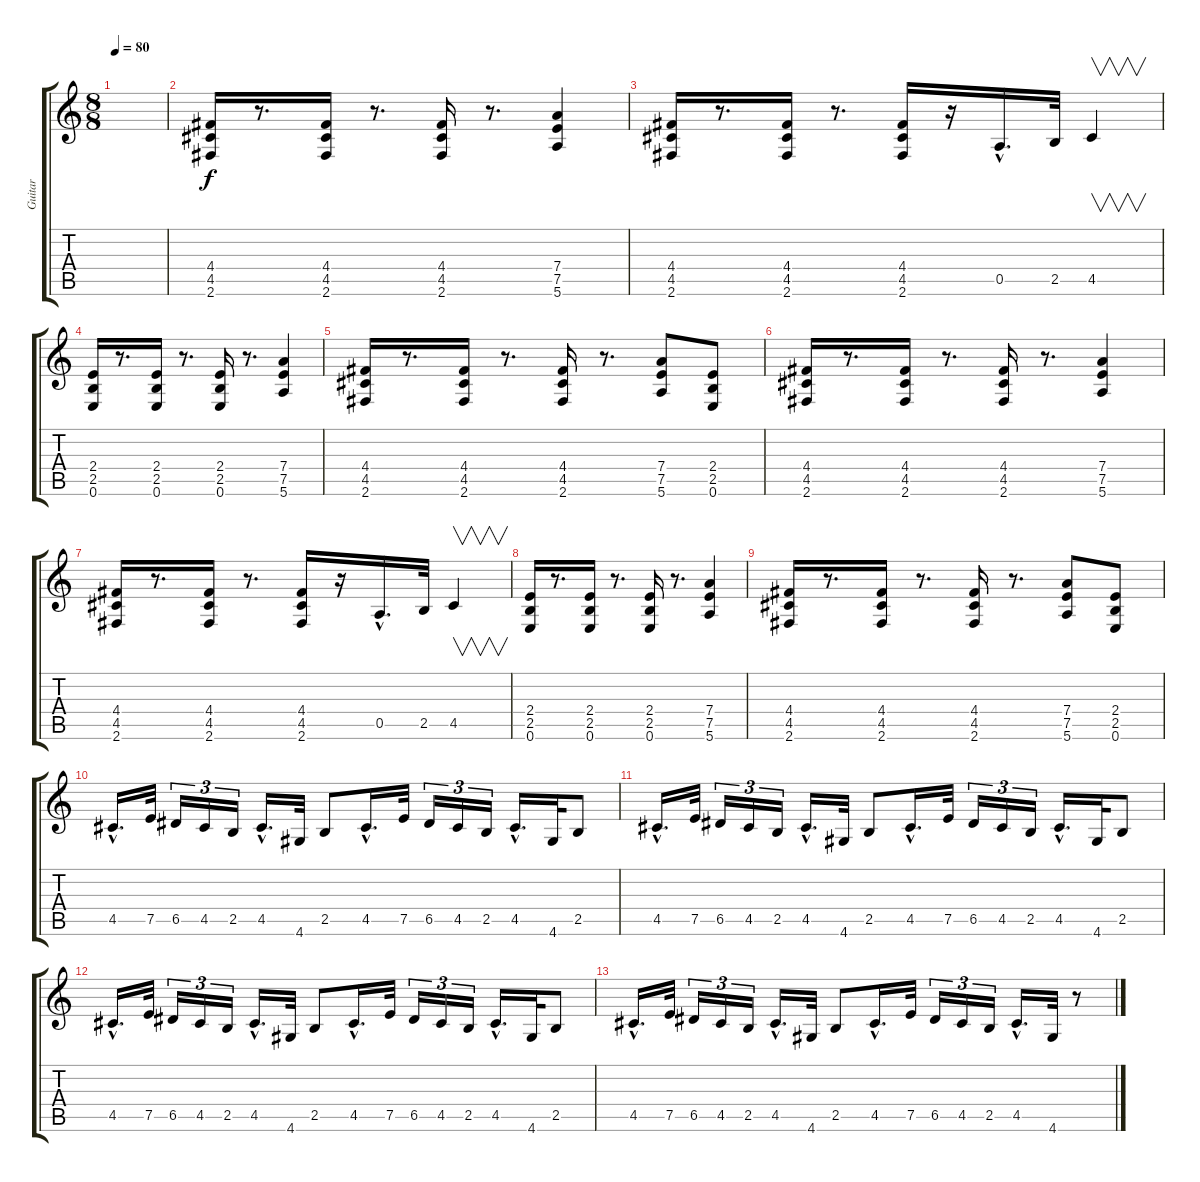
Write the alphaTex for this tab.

\track ("Guitar" "Guitar") {instrument distortionguitar}
\staff {score tabs}
\tuning (E4 B3 G3 D3 A2 E2) {hide}
\ts (8 8)
\tempo 80
\clef g2
\ks c
|
(4.4 4.5 2.6).16 r.8{d} (4.4 4.5 2.6).16 r.8{d} (4.4 4.5 2.6).16 r.8{d} (7.4 7.5 5.6).4 |
(4.4 4.5 2.6).16 r.8{d} (4.4 4.5 2.6).16 r.8{d} (4.4 4.5 2.6).16 r.16 0.5{hac}.16{d} 2.5.32 4.5.4{v} |
(2.4 2.5 0.6).16 r.8{d} (2.4 2.5 0.6).16 r.8{d} (2.4 2.5 0.6).16 r.8{d} (7.4 7.5 5.6).4 |
(4.4 4.5 2.6).16 r.8{d} (4.4 4.5 2.6).16 r.8{d} (4.4 4.5 2.6).16 r.8{d} (7.4 7.5 5.6).8 (2.4 2.5 0.6).8 |
(4.4 4.5 2.6).16 r.8{d} (4.4 4.5 2.6).16 r.8{d} (4.4 4.5 2.6).16 r.8{d} (7.4 7.5 5.6).4 |
(4.4 4.5 2.6).16 r.8{d} (4.4 4.5 2.6).16 r.8{d} (4.4 4.5 2.6).16 r.16 0.5{hac}.16{d} 2.5.32 4.5.4{v} |
(2.4 2.5 0.6).16 r.8{d} (2.4 2.5 0.6).16 r.8{d} (2.4 2.5 0.6).16 r.8{d} (7.4 7.5 5.6).4 |
(4.4 4.5 2.6).16 r.8{d} (4.4 4.5 2.6).16 r.8{d} (4.4 4.5 2.6).16 r.8{d} (7.4 7.5 5.6).8 (2.4 2.5 0.6).8 |
4.5{hac}.16{d} 7.5.32 6.5.16{tu (3 2)} 4.5.16{tu (3 2)} 2.5.16{tu (3 2)} 4.5{hac}.16{d} 4.6.32 2.5.8 4.5{hac}.16{d} 7.5.32 6.5.16{tu (3 2)} 4.5.16{tu (3 2)} 2.5.16{tu (3 2)} 4.5{hac}.16{d} 4.6.32 2.5.8 |
4.5{hac}.16{d} 7.5.32 6.5.16{tu (3 2)} 4.5.16{tu (3 2)} 2.5.16{tu (3 2)} 4.5{hac}.16{d} 4.6.32 2.5.8 4.5{hac}.16{d} 7.5.32 6.5.16{tu (3 2)} 4.5.16{tu (3 2)} 2.5.16{tu (3 2)} 4.5{hac}.16{d} 4.6.32 2.5.8 |
4.5{hac}.16{d} 7.5.32 6.5.16{tu (3 2)} 4.5.16{tu (3 2)} 2.5.16{tu (3 2)} 4.5{hac}.16{d} 4.6.32 2.5.8 4.5{hac}.16{d} 7.5.32 6.5.16{tu (3 2)} 4.5.16{tu (3 2)} 2.5.16{tu (3 2)} 4.5{hac}.16{d} 4.6.32 2.5.8 |
4.5{hac}.16{d} 7.5.32 6.5.16{tu (3 2)} 4.5.16{tu (3 2)} 2.5.16{tu (3 2)} 4.5{hac}.16{d} 4.6.32 2.5.8 4.5{hac}.16{d} 7.5.32 6.5.16{tu (3 2)} 4.5.16{tu (3 2)} 2.5.16{tu (3 2)} 4.5{hac}.16{d} 4.6.32 r.8
